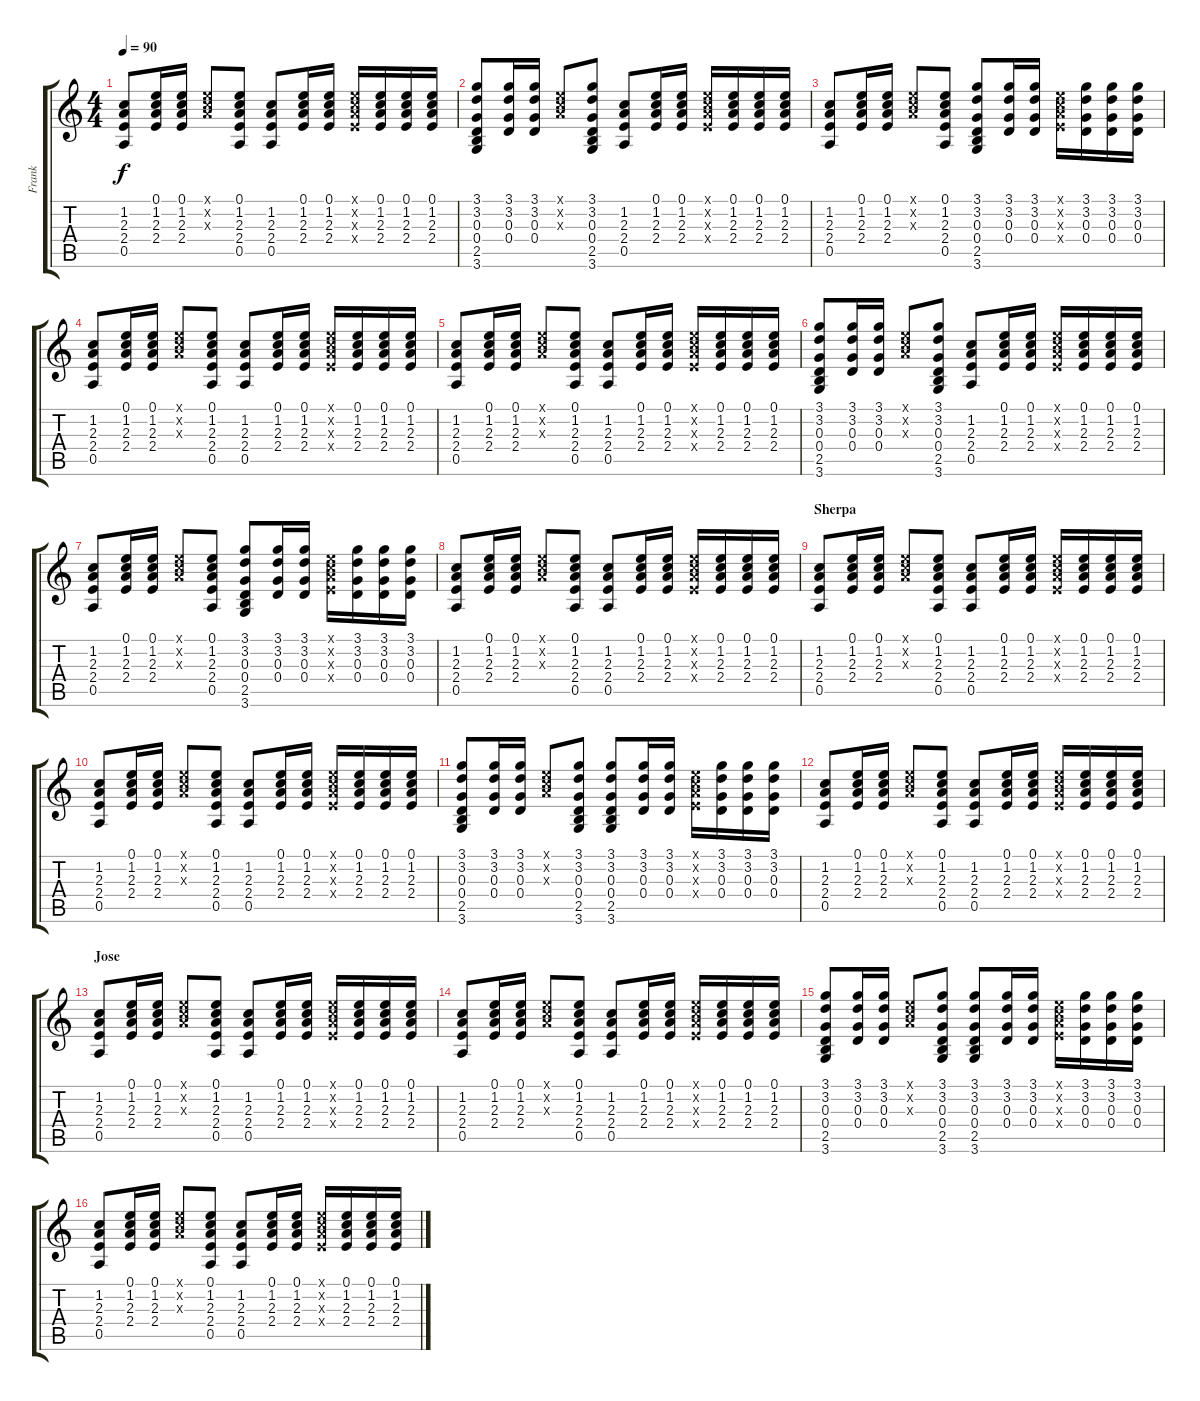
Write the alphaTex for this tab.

\track ("Frank" "Frank") {instrument acousticguitarsteel}
\staff {score tabs}
\tuning (E4 B3 G3 D3 A2 E2) {hide}
\ts (4 4)
\tempo 90
\clef g2
\ks c
(1.2 2.3 2.4 0.5).8{dy f} (0.1 1.2 2.3 2.4).16 (0.1 1.2 2.3 2.4).16 (0.1{x} 1.2{x} 2.3{x}).8 (0.1 1.2 2.3 2.4 0.5).8 (1.2 2.3 2.4 0.5).8 (0.1 1.2 2.3 2.4).16 (0.1 1.2 2.3 2.4).16 (0.1{x} 1.2{x} 2.3{x} 2.4{x}).16 (0.1 1.2 2.3 2.4).16 (0.1 1.2 2.3 2.4).16 (0.1 1.2 2.3 2.4).16 |
(3.1 3.2 0.3 0.4 2.5 3.6).8 (3.1 3.2 0.3 0.4).16 (3.1 3.2 0.3 0.4).16 (0.1{x} 1.2{x} 2.3{x}).8 (3.1 3.2 0.3 0.4 2.5 3.6).8 (1.2 2.3 2.4 0.5).8 (0.1 1.2 2.3 2.4).16 (0.1 1.2 2.3 2.4).16 (0.1{x} 1.2{x} 2.3{x} 2.4{x}).16 (0.1 1.2 2.3 2.4).16 (0.1 1.2 2.3 2.4).16 (0.1 1.2 2.3 2.4).16 |
(1.2 2.3 2.4 0.5).8 (0.1 1.2 2.3 2.4).16 (0.1 1.2 2.3 2.4).16 (0.1{x} 1.2{x} 2.3{x}).8 (0.1 1.2 2.3 2.4 0.5).8 (3.1 3.2 0.3 0.4 2.5 3.6).8 (3.1 3.2 0.3 0.4).16 (3.1 3.2 0.3 0.4).16 (0.1{x} 1.2{x} 2.3{x} 2.4{x}).16 (3.1 3.2 0.3 0.4).16 (3.1 3.2 0.3 0.4).16 (3.1 3.2 0.3 0.4).16 |
(1.2 2.3 2.4 0.5).8 (0.1 1.2 2.3 2.4).16 (0.1 1.2 2.3 2.4).16 (0.1{x} 1.2{x} 2.3{x}).8 (0.1 1.2 2.3 2.4 0.5).8 (1.2 2.3 2.4 0.5).8 (0.1 1.2 2.3 2.4).16 (0.1 1.2 2.3 2.4).16 (0.1{x} 1.2{x} 2.3{x} 2.4{x}).16 (0.1 1.2 2.3 2.4).16 (0.1 1.2 2.3 2.4).16 (0.1 1.2 2.3 2.4).16 |
(1.2 2.3 2.4 0.5).8 (0.1 1.2 2.3 2.4).16 (0.1 1.2 2.3 2.4).16 (0.1{x} 1.2{x} 2.3{x}).8 (0.1 1.2 2.3 2.4 0.5).8 (1.2 2.3 2.4 0.5).8 (0.1 1.2 2.3 2.4).16 (0.1 1.2 2.3 2.4).16 (0.1{x} 1.2{x} 2.3{x} 2.4{x}).16 (0.1 1.2 2.3 2.4).16 (0.1 1.2 2.3 2.4).16 (0.1 1.2 2.3 2.4).16 |
(3.1 3.2 0.3 0.4 2.5 3.6).8 (3.1 3.2 0.3 0.4).16 (3.1 3.2 0.3 0.4).16 (0.1{x} 1.2{x} 2.3{x}).8 (3.1 3.2 0.3 0.4 2.5 3.6).8 (1.2 2.3 2.4 0.5).8 (0.1 1.2 2.3 2.4).16 (0.1 1.2 2.3 2.4).16 (0.1{x} 1.2{x} 2.3{x} 2.4{x}).16 (0.1 1.2 2.3 2.4).16 (0.1 1.2 2.3 2.4).16 (0.1 1.2 2.3 2.4).16 |
(1.2 2.3 2.4 0.5).8 (0.1 1.2 2.3 2.4).16 (0.1 1.2 2.3 2.4).16 (0.1{x} 1.2{x} 2.3{x}).8 (0.1 1.2 2.3 2.4 0.5).8 (3.1 3.2 0.3 0.4 2.5 3.6).8 (3.1 3.2 0.3 0.4).16 (3.1 3.2 0.3 0.4).16 (0.1{x} 1.2{x} 2.3{x} 2.4{x}).16 (3.1 3.2 0.3 0.4).16 (3.1 3.2 0.3 0.4).16 (3.1 3.2 0.3 0.4).16 |
(1.2 2.3 2.4 0.5).8 (0.1 1.2 2.3 2.4).16 (0.1 1.2 2.3 2.4).16 (0.1{x} 1.2{x} 2.3{x}).8 (0.1 1.2 2.3 2.4 0.5).8 (1.2 2.3 2.4 0.5).8 (0.1 1.2 2.3 2.4).16 (0.1 1.2 2.3 2.4).16 (0.1{x} 1.2{x} 2.3{x} 2.4{x}).16 (0.1 1.2 2.3 2.4).16 (0.1 1.2 2.3 2.4).16 (0.1 1.2 2.3 2.4).16 |
\section ("" "Sherpa")
(1.2 2.3 2.4 0.5).8 (0.1 1.2 2.3 2.4).16 (0.1 1.2 2.3 2.4).16 (0.1{x} 1.2{x} 2.3{x}).8 (0.1 1.2 2.3 2.4 0.5).8 (1.2 2.3 2.4 0.5).8 (0.1 1.2 2.3 2.4).16 (0.1 1.2 2.3 2.4).16 (0.1{x} 1.2{x} 2.3{x} 2.4{x}).16 (0.1 1.2 2.3 2.4).16 (0.1 1.2 2.3 2.4).16 (0.1 1.2 2.3 2.4).16 |
(1.2 2.3 2.4 0.5).8 (0.1 1.2 2.3 2.4).16 (0.1 1.2 2.3 2.4).16 (0.1{x} 1.2{x} 2.3{x}).8 (0.1 1.2 2.3 2.4 0.5).8 (1.2 2.3 2.4 0.5).8 (0.1 1.2 2.3 2.4).16 (0.1 1.2 2.3 2.4).16 (0.1{x} 1.2{x} 2.3{x} 2.4{x}).16 (0.1 1.2 2.3 2.4).16 (0.1 1.2 2.3 2.4).16 (0.1 1.2 2.3 2.4).16 |
(3.1 3.2 0.3 0.4 2.5 3.6).8 (3.1 3.2 0.3 0.4).16 (3.1 3.2 0.3 0.4).16 (0.1{x} 1.2{x} 2.3{x}).8 (3.1 3.2 0.3 0.4 2.5 3.6).8 (3.1 3.2 0.3 0.4 2.5 3.6).8 (3.1 3.2 0.3 0.4).16 (3.1 3.2 0.3 0.4).16 (0.1{x} 1.2{x} 2.3{x} 2.4{x}).16 (3.1 3.2 0.3 0.4).16 (3.1 3.2 0.3 0.4).16 (3.1 3.2 0.3 0.4).16 |
(1.2 2.3 2.4 0.5).8 (0.1 1.2 2.3 2.4).16 (0.1 1.2 2.3 2.4).16 (0.1{x} 1.2{x} 2.3{x}).8 (0.1 1.2 2.3 2.4 0.5).8 (1.2 2.3 2.4 0.5).8 (0.1 1.2 2.3 2.4).16 (0.1 1.2 2.3 2.4).16 (0.1{x} 1.2{x} 2.3{x} 2.4{x}).16 (0.1 1.2 2.3 2.4).16 (0.1 1.2 2.3 2.4).16 (0.1 1.2 2.3 2.4).16 |
\section ("" "Jose")
(1.2 2.3 2.4 0.5).8 (0.1 1.2 2.3 2.4).16 (0.1 1.2 2.3 2.4).16 (0.1{x} 1.2{x} 2.3{x}).8 (0.1 1.2 2.3 2.4 0.5).8 (1.2 2.3 2.4 0.5).8 (0.1 1.2 2.3 2.4).16 (0.1 1.2 2.3 2.4).16 (0.1{x} 1.2{x} 2.3{x} 2.4{x}).16 (0.1 1.2 2.3 2.4).16 (0.1 1.2 2.3 2.4).16 (0.1 1.2 2.3 2.4).16 |
(1.2 2.3 2.4 0.5).8 (0.1 1.2 2.3 2.4).16 (0.1 1.2 2.3 2.4).16 (0.1{x} 1.2{x} 2.3{x}).8 (0.1 1.2 2.3 2.4 0.5).8 (1.2 2.3 2.4 0.5).8 (0.1 1.2 2.3 2.4).16 (0.1 1.2 2.3 2.4).16 (0.1{x} 1.2{x} 2.3{x} 2.4{x}).16 (0.1 1.2 2.3 2.4).16 (0.1 1.2 2.3 2.4).16 (0.1 1.2 2.3 2.4).16 |
(3.1 3.2 0.3 0.4 2.5 3.6).8 (3.1 3.2 0.3 0.4).16 (3.1 3.2 0.3 0.4).16 (0.1{x} 1.2{x} 2.3{x}).8 (3.1 3.2 0.3 0.4 2.5 3.6).8 (3.1 3.2 0.3 0.4 2.5 3.6).8 (3.1 3.2 0.3 0.4).16 (3.1 3.2 0.3 0.4).16 (0.1{x} 1.2{x} 2.3{x} 2.4{x}).16 (3.1 3.2 0.3 0.4).16 (3.1 3.2 0.3 0.4).16 (3.1 3.2 0.3 0.4).16 |
(1.2 2.3 2.4 0.5).8 (0.1 1.2 2.3 2.4).16 (0.1 1.2 2.3 2.4).16 (0.1{x} 1.2{x} 2.3{x}).8 (0.1 1.2 2.3 2.4 0.5).8 (1.2 2.3 2.4 0.5).8 (0.1 1.2 2.3 2.4).16 (0.1 1.2 2.3 2.4).16 (0.1{x} 1.2{x} 2.3{x} 2.4{x}).16 (0.1 1.2 2.3 2.4).16 (0.1 1.2 2.3 2.4).16 (0.1 1.2 2.3 2.4).16
